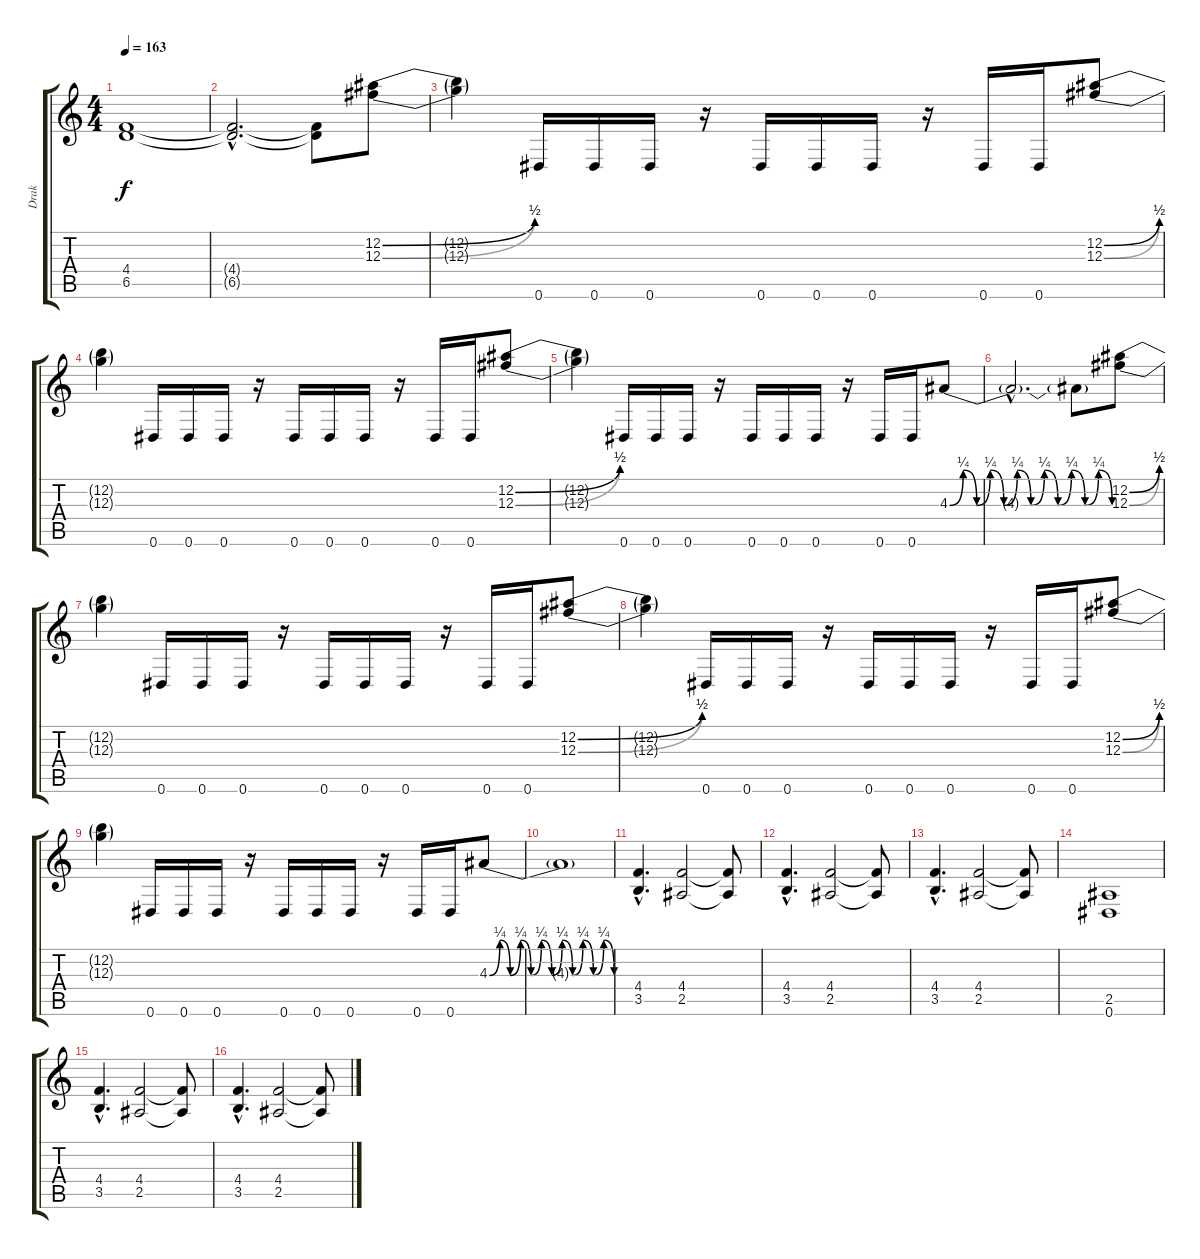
\track ("Drak" "Drak") {instrument overdrivenguitar}
\staff {score tabs}
\tuning (Eb4 Bb3 Gb3 Db3 Ab2 Eb2) {hide}
\ts (4 4)
\tempo 163
\clef g2
\ks c
(4.4{t} 6.5{t}).1{dy f} |
(4.4{hac t} 6.5{hac t}).2{d} (4.4{t} 6.5{t}).8 (12.2{be (bend 0 0 60 2)} 12.3{be (bend 0 0 60 2)}).8 |
(12.2{t} 12.3{t}).4 0.6.16 0.6.16 0.6.16 r.16 0.6.16 0.6.16 0.6.16 r.16 0.6.16 0.6.16 (12.2{be (bend 0 0 60 2)} 12.3{be (bend 0 0 60 2)}).8 |
(12.2{t} 12.3{t}).4 0.6.16 0.6.16 0.6.16 r.16 0.6.16 0.6.16 0.6.16 r.16 0.6.16 0.6.16 (12.2{be (bend 0 0 60 2)} 12.3{be (bend 0 0 60 2)}).8 |
(12.2{t} 12.3{t}).4 0.6.16 0.6.16 0.6.16 r.16 0.6.16 0.6.16 0.6.16 r.16 0.6.16 0.6.16 4.3{be (custom 0 0 5 1 10 0 15 1 20 0 25 1 30 0 35 1 40 0 45 1 50 0 55 1 60 0)}.8 |
4.3{hac t}.2{d} 4.3{t}.8 (12.2{be (bend 0 0 60 2)} 12.3{be (bend 0 0 60 2)}).8 |
(12.2{t} 12.3{t}).4 0.6.16 0.6.16 0.6.16 r.16 0.6.16 0.6.16 0.6.16 r.16 0.6.16 0.6.16 (12.2{be (bend 0 0 60 2)} 12.3{be (bend 0 0 60 2)}).8 |
(12.2{t} 12.3{t}).4 0.6.16 0.6.16 0.6.16 r.16 0.6.16 0.6.16 0.6.16 r.16 0.6.16 0.6.16 (12.2{be (bend 0 0 60 2)} 12.3{be (bend 0 0 60 2)}).8 |
(12.2{t} 12.3{t}).4 0.6.16 0.6.16 0.6.16 r.16 0.6.16 0.6.16 0.6.16 r.16 0.6.16 0.6.16 4.3{be (custom 0 0 5 1 10 0 15 1 20 0 25 1 30 0 35 1 40 0 45 1 50 0 55 1 60 0)}.8 |
4.3{t}.1 |
(4.4{hac} 3.5{hac}).4{d} (4.4 2.5).2 (4.4{t} 2.5{t}).8 |
(4.4{hac} 3.5{hac}).4{d} (4.4 2.5).2 (4.4{t} 2.5{t}).8 |
(4.4{hac} 3.5{hac}).4{d} (4.4 2.5).2 (4.4{t} 2.5{t}).8 |
(2.5 0.6).1 |
(4.4{hac} 3.5{hac}).4{d} (4.4 2.5).2 (4.4{t} 2.5{t}).8 |
(4.4{hac} 3.5{hac}).4{d} (4.4 2.5).2 (4.4{t} 2.5{t}).8
